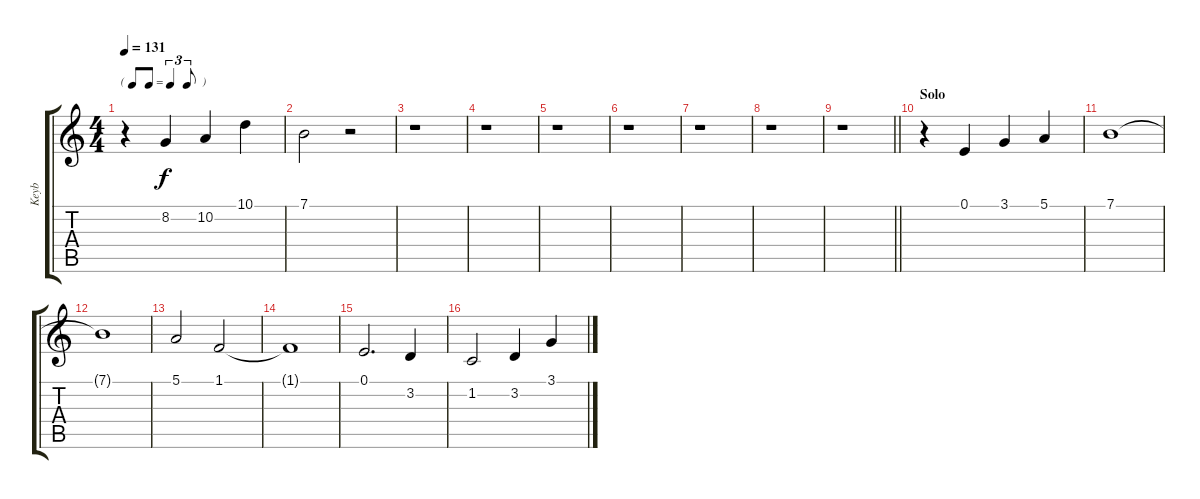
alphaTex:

\track ("Keyb" "Keyb") {instrument tangoaccordion}
\staff {score tabs}
\tuning (E4 B3 G3 D3 A2 E2) {hide}
\ts (4 4)
\tf triplet8th
\tempo 131
\clef g2
\ks c
r.4{dy f} 8.2.4 10.2.4 10.1.4 |
7.1.2 r.2 |
r.1 |
r.1 |
r.1 |
r.1 |
r.1 |
r.1 |
\barLineRight lightlight
r.1 |
\section ("" "Solo")
r.4 0.1.4 3.1.4 5.1.4 |
7.1.1 |
7.1{t}.1 |
5.1.2 1.1.2 |
1.1{t}.1 |
0.1.2{d} 3.2.4 |
1.2.2 3.2.4 3.1.4
